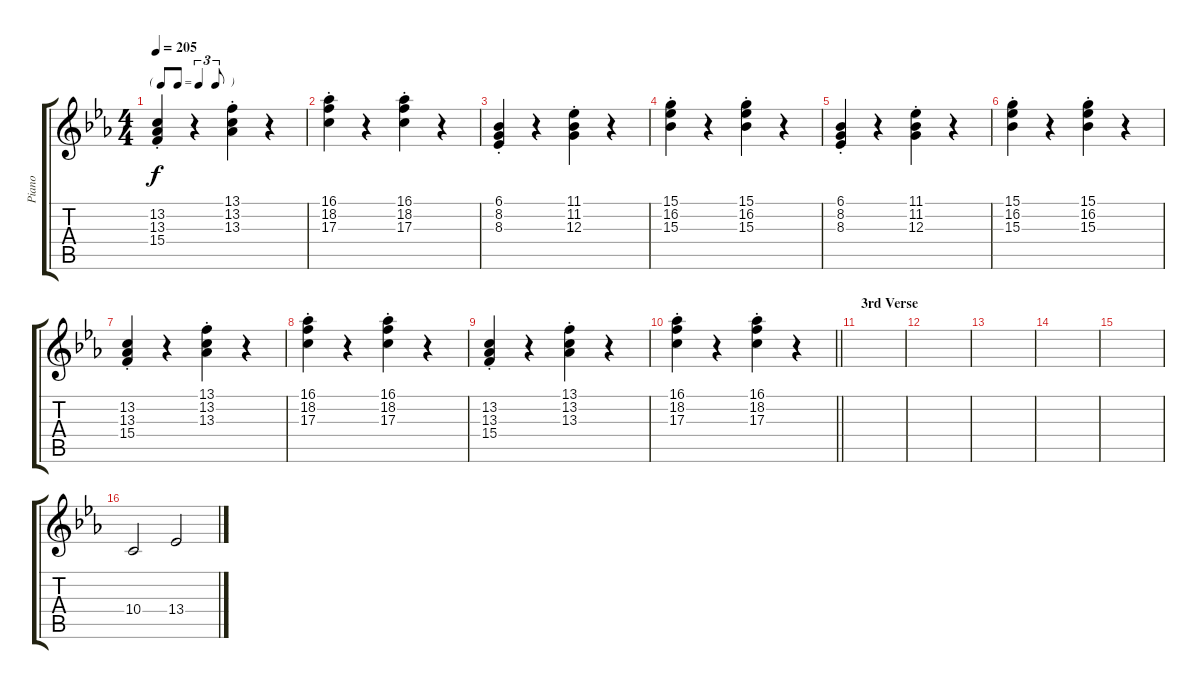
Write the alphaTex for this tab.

\track ("Piano" "Piano") {instrument acousticgrandpiano}
\staff {score tabs}
\tuning (E4 B3 G3 D3 A2 E2) {hide}
\ts (4 4)
\tf triplet8th
\tempo 205
\clef g2
\ks eb
(13.2{st} 13.3{st} 15.4{st}).4{dy f} r.4 (13.1{st} 13.2{st} 13.3{st}).4 r.4 |
(16.1{st} 18.2{st} 17.3{st}).4 r.4 (16.1{st} 18.2{st} 17.3{st}).4 r.4 |
(6.1{st} 8.2{st} 8.3{st}).4 r.4 (11.1{st} 11.2{st} 12.3{st}).4 r.4 |
(15.1{st} 16.2{st} 15.3{st}).4 r.4 (15.1{st} 16.2{st} 15.3{st}).4 r.4 |
(6.1{st} 8.2{st} 8.3{st}).4 r.4 (11.1{st} 11.2{st} 12.3{st}).4 r.4 |
(15.1{st} 16.2{st} 15.3{st}).4 r.4 (15.1{st} 16.2{st} 15.3{st}).4 r.4 |
(13.2{st} 13.3{st} 15.4{st}).4 r.4 (13.1{st} 13.2{st} 13.3{st}).4 r.4 |
(16.1{st} 18.2{st} 17.3{st}).4 r.4 (16.1{st} 18.2{st} 17.3{st}).4 r.4 |
(13.2{st} 13.3{st} 15.4{st}).4 r.4 (13.1{st} 13.2{st} 13.3{st}).4 r.4 |
\barLineRight lightlight
(16.1{st} 18.2{st} 17.3{st}).4 r.4 (16.1{st} 18.2{st} 17.3{st}).4 r.4 |
\section ("" "3rd Verse")
|
|
|
|
|
10.4.2 13.4.2
